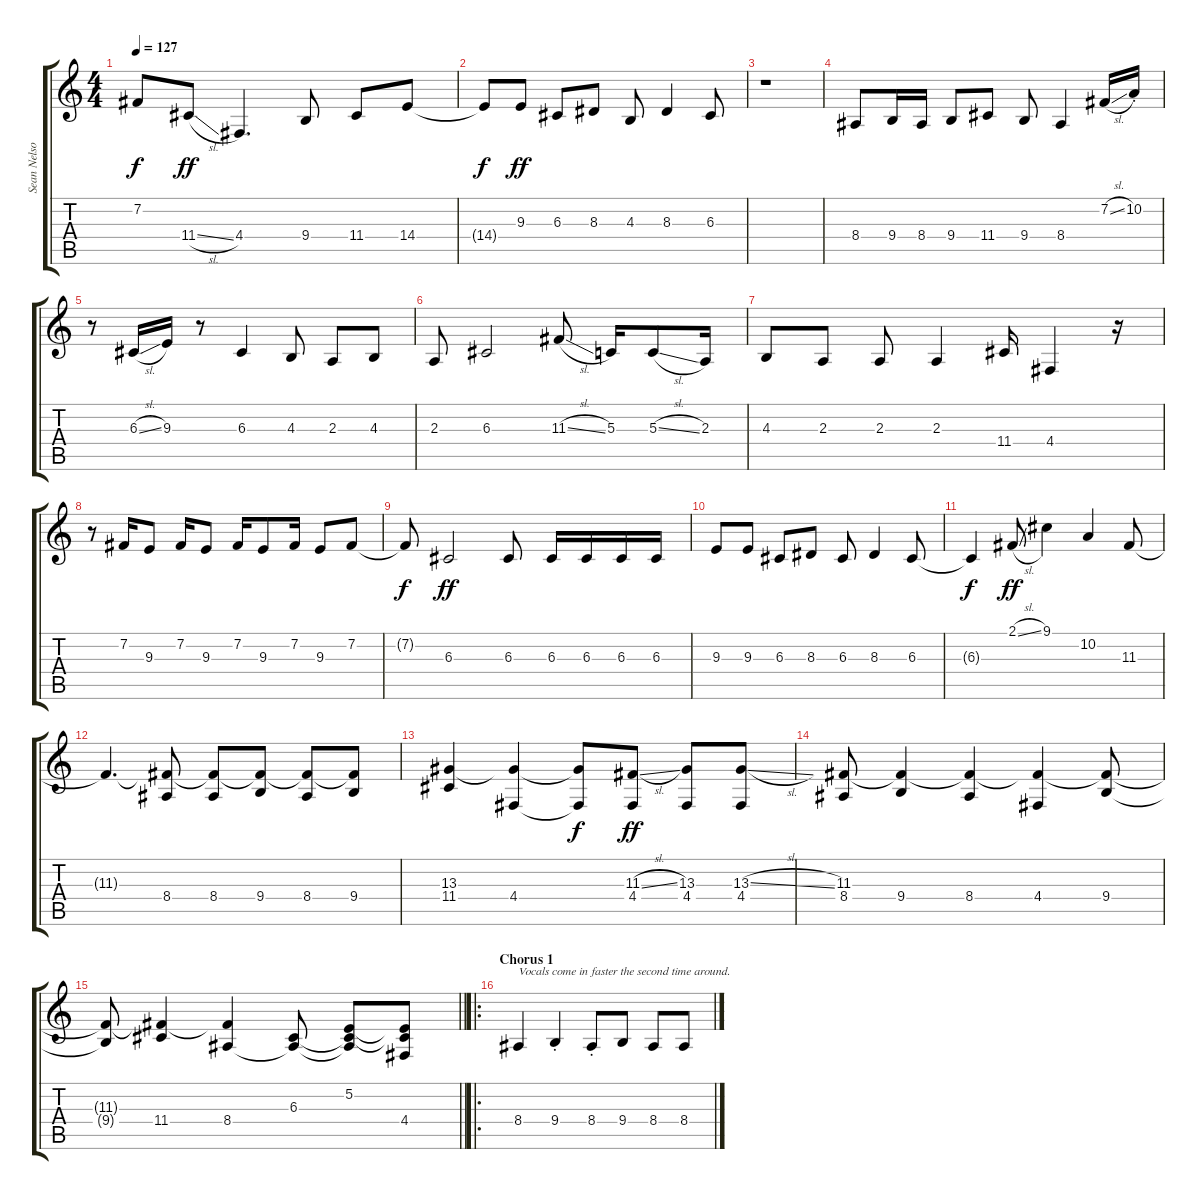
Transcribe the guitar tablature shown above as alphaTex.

\track ("Sean Nelson (Vocals) (with backup)" "Sean Nelso") {instrument pad3polysynth}
\staff {score tabs}
\tuning (E4 B3 G3 D3 A2 E2) {hide}
\ts (4 4)
\tempo 127
\clef g2
\ks c
7.2{t}.8{dy f} 11.4{sl}.8{dy ff} 4.4.4{d} 9.4.8 11.4.8 14.4.8 |
14.4{t}.8{dy f} 9.3.8{dy ff} 6.3.8 8.3.8 4.3.8 8.3.4 6.3.8 |
r.1 |
8.4.8 9.4.16 8.4.16 9.4.8 11.4.8 9.4.8 8.4.4 7.2{sl}.16 10.2{st}.16 |
r.8 6.3{sl}.16 9.3.16 r.8 6.3.4 4.3.8 2.3.8 4.3.8 |
2.3.8 6.3.2 11.3{sl}.8 5.3.16 5.3{sl}.8 2.3.16 |
4.3.8 2.3.8 2.3.8 2.3.4 11.4.16 4.4.4 r.16 |
r.8 7.2.16 9.3.8 7.2.16 9.3.8 7.2.16 9.3.8 7.2.16 9.3.8 7.2.8 |
7.2{t}.8{dy f} 6.3.2{dy ff} 6.3.8 6.3.16 6.3.16 6.3.16 6.3.16 |
9.3.8 9.3.8 6.3.8 8.3.8 6.3.8 8.3.4 6.3.8 |
6.3{t}.4{dy f} 2.1{sl}.8{dy ff} 9.1.4 10.2.4 11.3.8 |
11.3{t}.4{d} (11.3{t} 8.4).8 (11.3{t} 8.4).8 (11.3{t} 9.4).8 (11.3{t} 8.4).8 (11.3{t} 9.4).8 |
(13.3 11.4).4 (13.3{t} 4.4).4 (13.3{t} 4.4{t}).8{dy f} (11.3{sl} 4.4).8{dy ff} (13.3 4.4).8 (13.3{sl} 4.4).8 |
(11.3 8.4).8 (11.3{t} 9.4).4 (11.3{t} 8.4).4 (11.3{t} 4.4).4 (11.3{t} 9.4).8 |
\barLineRight lightlight
(11.3{t} 9.4{t}).8 (11.3{t} 11.4).4 (11.3{t} 8.4).4 (6.3 8.4{t}).8 (5.2 6.3{t} 8.4{t}).8 (5.2{t} 6.3{t} 4.4).8 |
\ro
\section ("" "Chorus 1")
8.4.4{txt "Vocals come in faster the second time around."} 9.4{st}.4 8.4{st}.8 9.4.8 8.4.8 8.4.8
